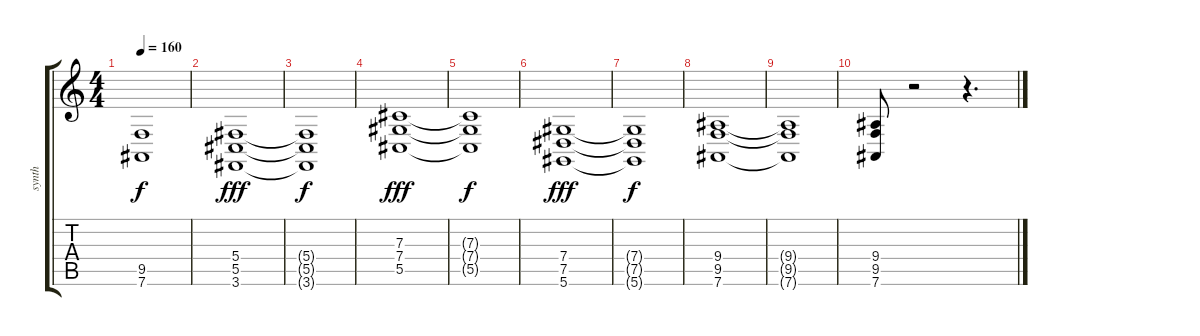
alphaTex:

\track ("synth" "synth") {instrument choiraahs}
\staff {score tabs}
\tuning (Eb4 Bb3 Gb3 Db3 Ab2 Eb2) {hide}
\ts (4 4)
\tempo 160
\clef g2
\ks c
(9.5{t} 7.6{t}).1{dy f} |
(5.4 5.5 3.6).1{dy fff} |
(5.4{t} 5.5{t} 3.6{t}).1{dy f} |
(7.3 7.4 5.5).1{dy fff} |
(7.3{t} 7.4{t} 5.5{t}).1{dy f} |
(7.4 7.5 5.6).1{dy fff} |
(7.4{t} 7.5{t} 5.6{t}).1{dy f} |
(9.4 9.5 7.6).1 |
(9.4{t} 9.5{t} 7.6{t}).1 |
(9.4 9.5 7.6).8 r.2 r.4{d}
